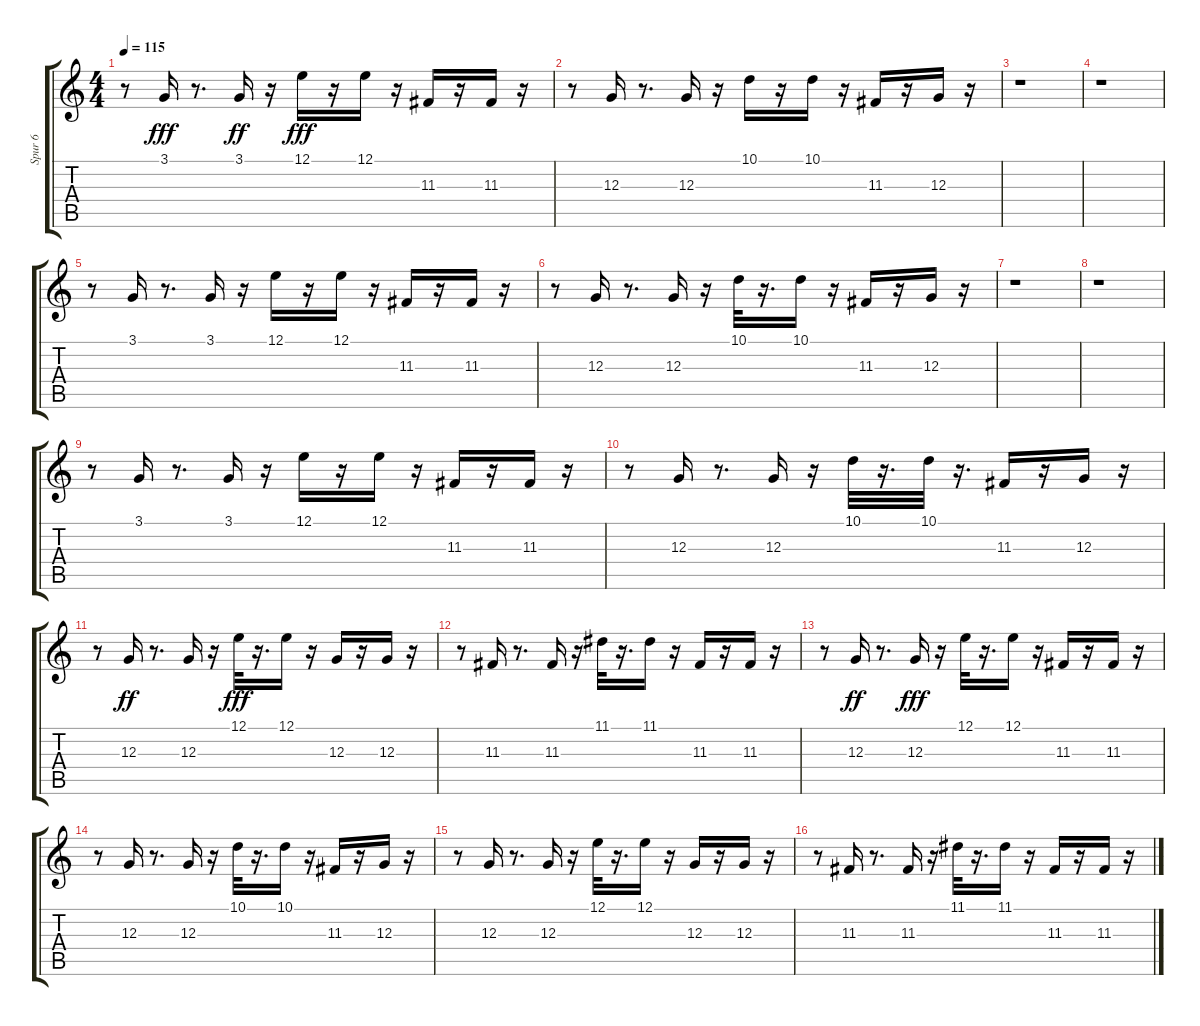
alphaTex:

\track ("Spur 6" "Spur 6") {instrument drawbarorgan}
\staff {score tabs}
\tuning (E4 B3 G3 D3 A2 E2) {hide}
\ts (4 4)
\tempo 115
\clef g2
\ks c
r.8{dy fff} 3.1.16 r.8{d} 3.1.16{dy ff} r.16 12.1.16{dy fff} r.16 12.1.16 r.16 11.3.16 r.16 11.3.16 r.16 |
r.8 12.3.16 r.8{d} 12.3.16 r.16 10.1.16 r.16 10.1.16 r.16 11.3.16 r.16 12.3.16 r.16 |
r.1 |
r.1 |
r.8 3.1.16 r.8{d} 3.1.16 r.16 12.1.16 r.16 12.1.16 r.16 11.3.16 r.16 11.3.16 r.16 |
r.8 12.3.16 r.8{d} 12.3.16 r.16 10.1.32 r.16{d} 10.1.16 r.16 11.3.16 r.16 12.3.16 r.16 |
r.1 |
r.1 |
r.8 3.1.16 r.8{d} 3.1.16 r.16 12.1.16 r.16 12.1.16 r.16 11.3.16 r.16 11.3.16 r.16 |
r.8 12.3.16 r.8{d} 12.3.16 r.16 10.1.32 r.16{d} 10.1.32 r.16{d} 11.3.16 r.16 12.3.16 r.16 |
r.8 12.3.16{dy ff volume 14 instrument drawbarorgan} r.8{d} 12.3.16 r.16 12.1.32{dy fff} r.16{d} 12.1.16 r.16 12.3.16 r.16 12.3.16 r.16 |
r.8 11.3.16 r.8{d} 11.3.16 r.16 11.1.32 r.16{d} 11.1.16 r.16 11.3.16 r.16 11.3.16 r.16 |
r.8 12.3.16{dy ff} r.8{d} 12.3.16{dy fff} r.16 12.1.32 r.16{d} 12.1.16 r.16 11.3.16 r.16 11.3.16 r.16 |
r.8 12.3.16 r.8{d} 12.3.16 r.16 10.1.32 r.16{d} 10.1.16 r.16 11.3.16 r.16 12.3.16 r.16 |
r.8 12.3.16 r.8{d} 12.3.16 r.16 12.1.32 r.16{d} 12.1.16 r.16 12.3.16 r.16 12.3.16 r.16 |
r.8 11.3.16 r.8{d} 11.3.16 r.16 11.1.32 r.16{d} 11.1.16 r.16 11.3.16 r.16 11.3.16 r.16
